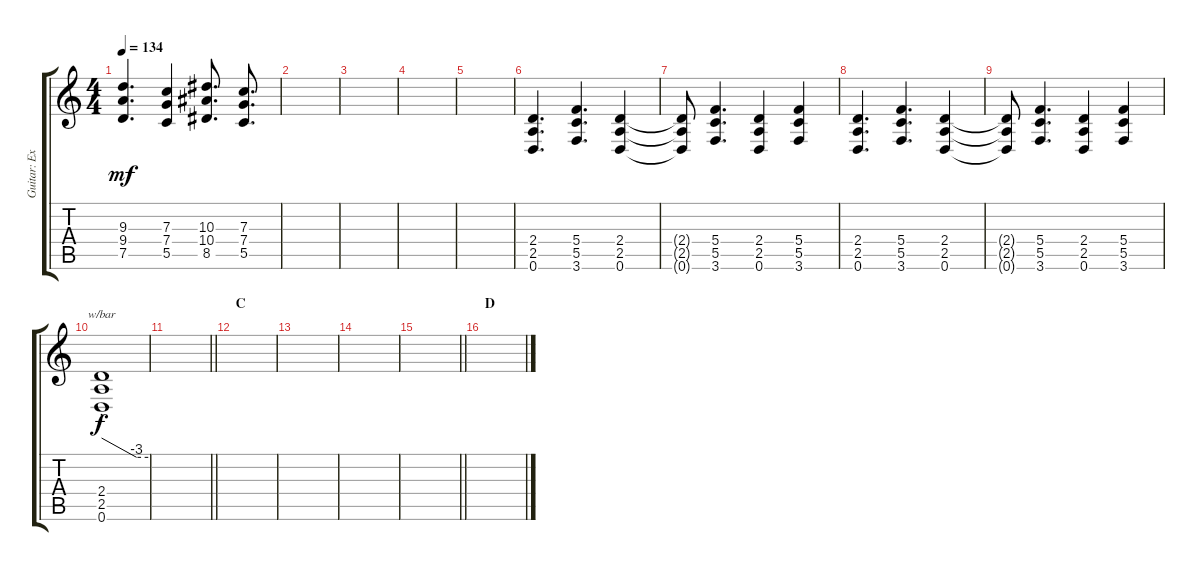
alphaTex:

\track ("Guitar: Extra" "Guitar: Ex") {instrument overdrivenguitar}
\staff {score tabs}
\tuning (D4 A3 F3 C3 G2 D2) {hide}
\ts (4 4)
\tempo 134
\clef g2
\ks c
(9.3 9.4 7.5).4{d dy mf} (7.3 7.4 5.5).4 (10.3 10.4 8.5).8{d} (7.3 7.4 5.5).8{d} |
|
|
|
|
(2.4 2.5 0.6).4{d} (5.4 5.5 3.6).4{d} (2.4 2.5 0.6).4 |
(2.4{t} 2.5{t} 0.6{t}).8 (5.4 5.5 3.6).4{d} (2.4 2.5 0.6).4 (5.4 5.5 3.6).4 |
(2.4 2.5 0.6).4{d} (5.4 5.5 3.6).4{d} (2.4 2.5 0.6).4 |
(2.4{t} 2.5{t} 0.6{t}).8 (5.4 5.5 3.6).4{d} (2.4 2.5 0.6).4 (5.4 5.5 3.6).4 |
(2.4{st} 2.5{st} 0.6{st}).1{tbe (custom default 0 0 45 -12 60 -12) dy f} |
\barLineRight lightlight
|
\section ("" "C")
|
|
|
\barLineRight lightlight
|
\section ("" "D")
